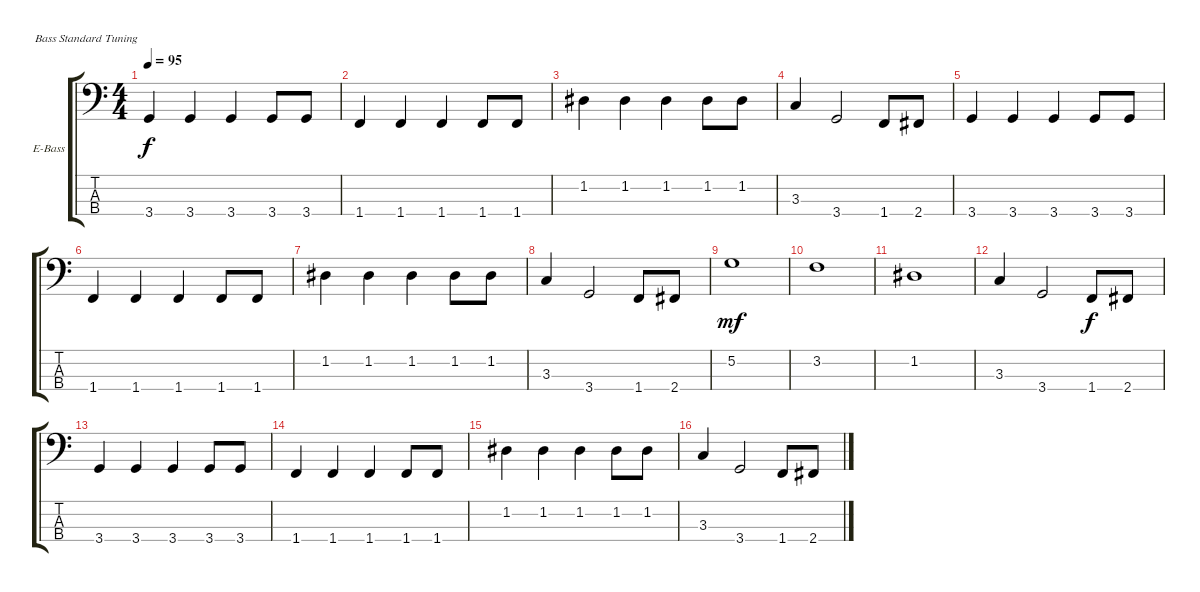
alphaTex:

\defaultSystemsLayout 4
\bracketExtendMode groupsimilarinstruments
\firstSystemTrackNameOrientation horizontal
\otherSystemsTrackNameOrientation horizontal
\track ("Electric Bass" "E-Bass") {instrument electricbassfinger}
\staff {score tabs}
\tuning (G2 D2 A1 E1)
\ts (4 4)
\tempo 95
\clef f4
\ks c
3.4.4{dy f} 3.4.4 3.4.4 3.4.8 3.4.8 |
1.4.4 1.4.4 1.4.4 1.4.8 1.4.8 |
1.2.4 1.2.4 1.2.4 1.2.8 1.2.8 |
3.3.4 3.4.2 1.4.8 2.4.8 |
3.4.4 3.4.4 3.4.4 3.4.8 3.4.8 |
1.4.4 1.4.4 1.4.4 1.4.8 1.4.8 |
1.2.4 1.2.4 1.2.4 1.2.8 1.2.8 |
3.3.4 3.4.2 1.4.8 2.4.8 |
5.2.1{dy mf} |
3.2.1 |
1.2.1 |
3.3.4 3.4.2 1.4.8{dy f} 2.4.8 |
3.4.4 3.4.4 3.4.4 3.4.8 3.4.8 |
1.4.4 1.4.4 1.4.4 1.4.8 1.4.8 |
1.2.4 1.2.4 1.2.4 1.2.8 1.2.8 |
3.3.4 3.4.2 1.4.8 2.4.8
